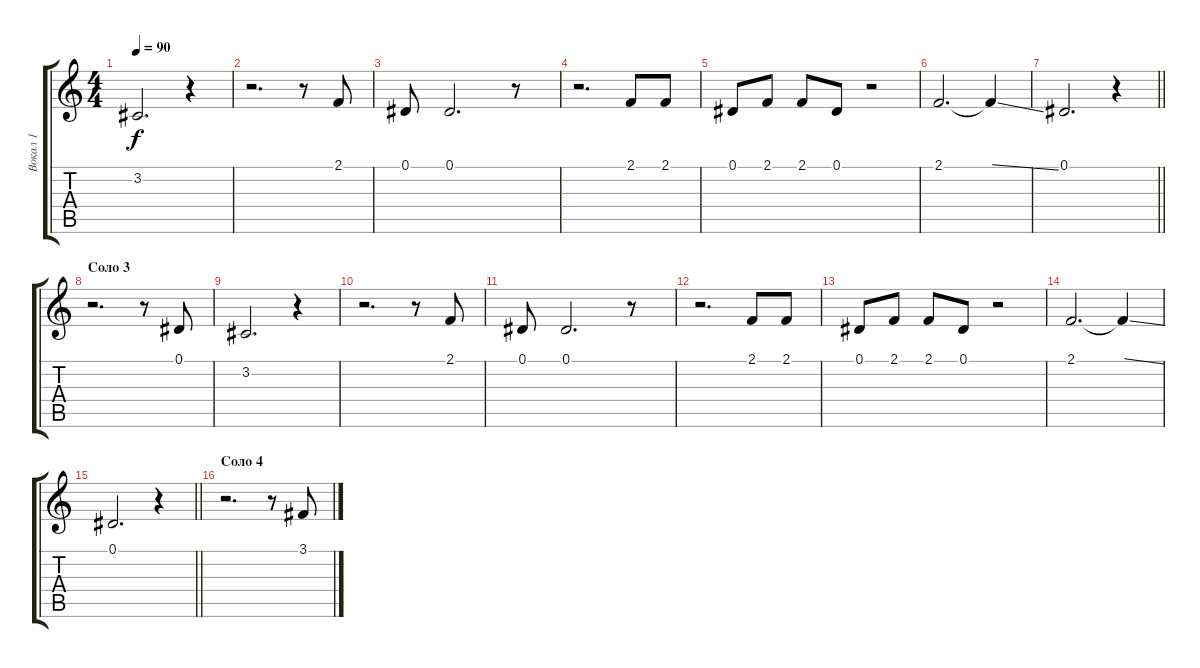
\track ("Вокал 1" "Вокал 1") {instrument tenorsax}
\staff {score tabs}
\tuning (Eb4 Bb3 Gb3 Db3 Ab2 Eb2) {hide}
\ts (4 4)
\tempo 90
\clef g2
\ks c
3.2.2{d dy f} r.4 |
r.2{d} r.8 2.1.8 |
0.1.8 0.1.2{d} r.8 |
r.2{d} 2.1.8 2.1.8 |
0.1.8 2.1.8 2.1.8 0.1.8 r.2 |
2.1.2{d} 2.1{ss t}.4 |
\barLineRight lightlight
0.1.2{d} r.4 |
\section ("" "Соло 3")
r.2{d} r.8 0.1.8 |
3.2.2{d} r.4 |
r.2{d} r.8 2.1.8 |
0.1.8 0.1.2{d} r.8 |
r.2{d} 2.1.8 2.1.8 |
0.1.8 2.1.8 2.1.8 0.1.8 r.2 |
2.1.2{d} 2.1{ss t}.4 |
\barLineRight lightlight
0.1.2{d} r.4 |
\section ("" "Соло 4")
r.2{d} r.8 3.1.8
